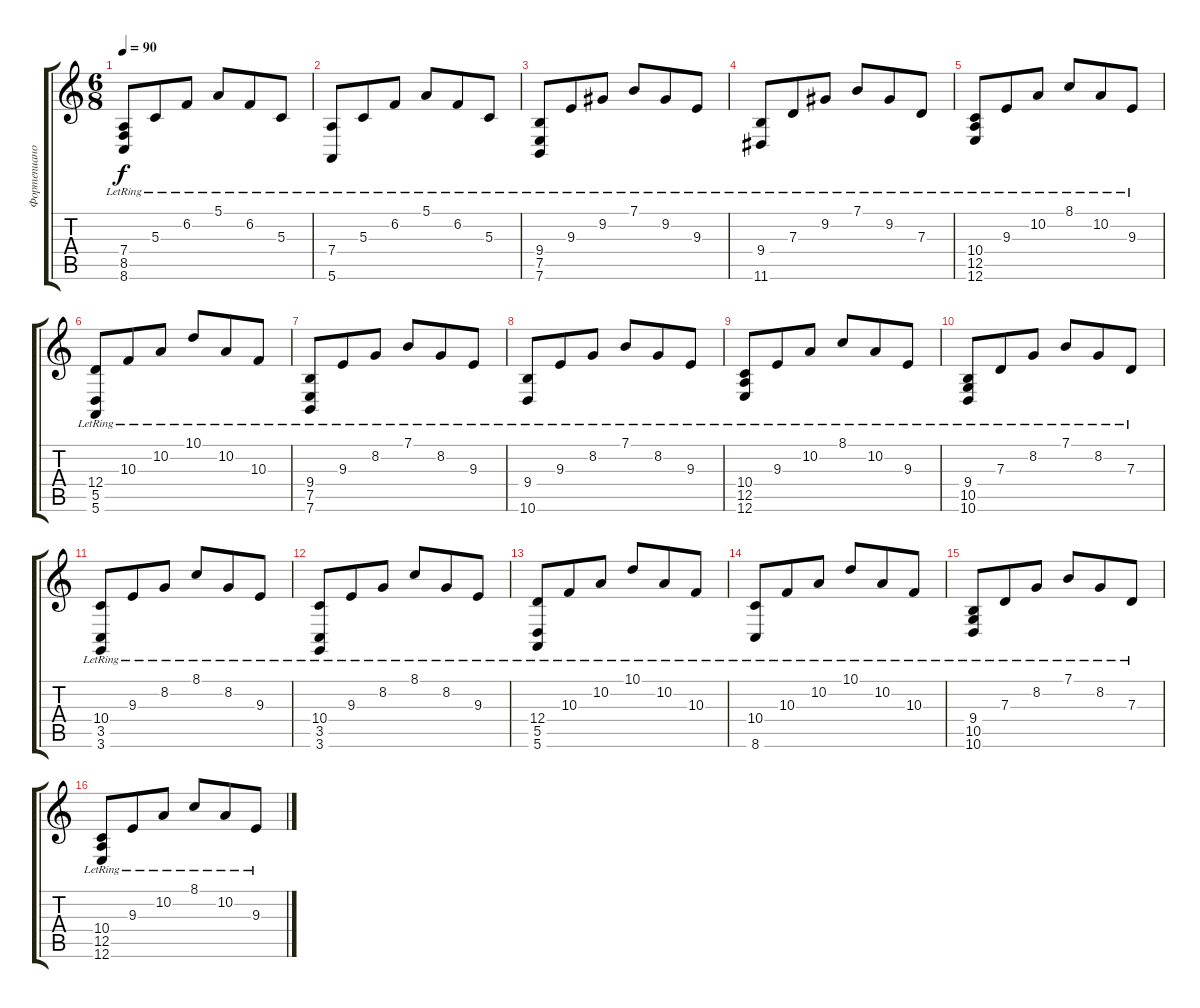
\track ("Фортепиано" "Фортепиано") {instrument acousticgrandpiano}
\staff {score tabs}
\tuning (E4 B3 G3 D3 A2 E2) {hide}
\ts (6 8)
\tempo 90
\clef g2
\ks aminor
(7.4{lr} 8.5 8.6).8{dy f} 5.3{lr}.8 6.2{lr}.8 5.1{lr}.8 6.2{lr}.8 5.3{lr}.8 |
(7.4{lr} 5.6).8 5.3{lr}.8 6.2{lr}.8 5.1{lr}.8 6.2{lr}.8 5.3{lr}.8 |
(9.4{lr} 7.5 7.6).8 9.3{lr}.8 9.2{lr}.8 7.1{lr}.8 9.2{lr}.8 9.3{lr}.8 |
(9.4{lr} 11.6).8 7.3{lr}.8 9.2{lr}.8 7.1{lr}.8 9.2{lr}.8 7.3{lr}.8 |
(10.4{lr} 12.5 12.6).8 9.3{lr}.8 10.2{lr}.8 8.1{lr}.8 10.2{lr}.8 9.3{lr}.8 |
(12.4{lr} 5.5 5.6).8 10.3{lr}.8 10.2{lr}.8 10.1{lr}.8 10.2{lr}.8 10.3{lr}.8 |
(9.4{lr} 7.5 7.6).8 9.3{lr}.8 8.2{lr}.8 7.1{lr}.8 8.2{lr}.8 9.3{lr}.8 |
(9.4{lr} 10.6).8 9.3{lr}.8 8.2{lr}.8 7.1{lr}.8 8.2{lr}.8 9.3{lr}.8 |
(10.4{lr} 12.5 12.6).8 9.3{lr}.8 10.2{lr}.8 8.1{lr}.8 10.2{lr}.8 9.3{lr}.8 |
(9.4{lr} 10.5 10.6).8 7.3{lr}.8 8.2{lr}.8 7.1{lr}.8 8.2{lr}.8 7.3{lr}.8 |
(10.4{lr} 3.5 3.6).8 9.3{lr}.8 8.2{lr}.8 8.1{lr}.8 8.2{lr}.8 9.3{lr}.8 |
(10.4{lr} 3.5 3.6).8 9.3{lr}.8 8.2{lr}.8 8.1{lr}.8 8.2{lr}.8 9.3{lr}.8 |
(12.4{lr} 5.5 5.6).8 10.3{lr}.8 10.2{lr}.8 10.1{lr}.8 10.2{lr}.8 10.3{lr}.8 |
(10.4{lr} 8.6).8 10.3{lr}.8 10.2{lr}.8 10.1{lr}.8 10.2{lr}.8 10.3{lr}.8 |
(9.4{lr} 10.5 10.6).8 7.3{lr}.8 8.2{lr}.8 7.1{lr}.8 8.2{lr}.8 7.3{lr}.8 |
(10.4{lr} 12.5 12.6).8 9.3{lr}.8 10.2{lr}.8 8.1{lr}.8 10.2{lr}.8 9.3{lr}.8
